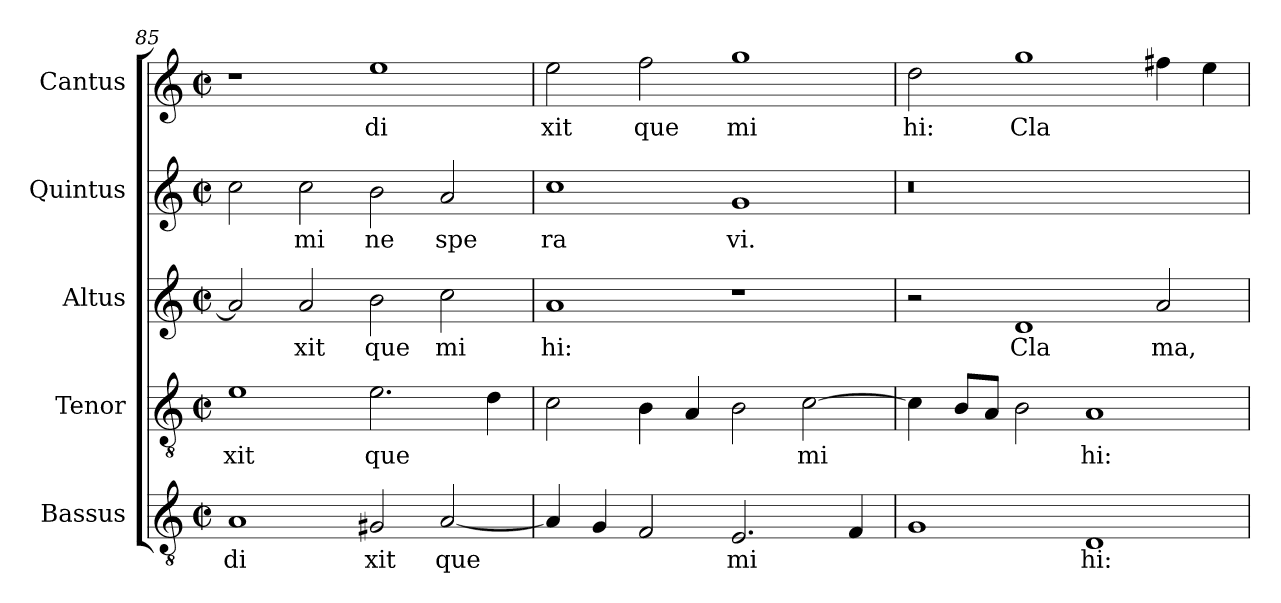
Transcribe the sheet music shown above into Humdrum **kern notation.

**kern	**text	**kern	**text	**kern	**text	**kern	**text	**kern	**text
*part5	*part5	*part4	*part4	*part3	*part3	*part2	*part2	*part1	*part1
*staff5	*staff5	*staff4	*staff4	*staff3	*staff3	*staff2	*staff2	*staff1	*staff1
*I"Bassus	*	*I"Tenor	*	*I"Altus	*	*I"Quintus	*	*I"Cantus	*
!!LO:PB:g=z
*clefGv2	*	*clefGv2	*	*clefG2	*	*clefG2	*	*clefG2	*
*	*	*	*	*k[]	*	*	*	*	*
*	*	*	*	*C:	*	*	*	*	*
*M2/2	*	*M2/2	*	*M2/2	*	*M2/2	*	*M2/2	*
*met(c|)	*	*met(c|)	*	*met(c|)	*	*met(c|)	*	*met(c|)	*
=85	=85	=85	=85	=85	=85	=85	=85	=85	=85
!	!LO:LY:b:cj	!	!LO:LY:b:cj	!	!	!	!	!	!
1A	di	1e	xit	2a/]	.	2cc\	.	1r	.
!	!	!	!	!	!LO:LY:b:cj	!	!LO:LY:b:cj	!	!
.	.	.	.	2a/	xit	2cc\	mi	.	.
!	!LO:LY:b:cj	!	!LO:LY:b	!	!LO:LY:b:cj	!	!LO:LY:b:cj	!	!LO:LY:b:cj
2G#X/	xit	2.e\	que	2b\	que	2b\	ne	1ee	di
!	!LO:LY:b	!	!	!	!LO:LY:b:cj	!	!LO:LY:b:cj	!	!
[<2A/	que	.	.	2cc\	mi	2a/	spe	.	.
.	.	4d\	.	.	.	.	.	.	.
=86	=86	=86	=86	=86	=86	=86	=86	=86	=86
!	!	!	!	!	!LO:LY:b:cj	!	!LO:LY:b:cj	!	!LO:LY:b:cj
4A/]	.	2c\	.	1a	hi:	1cc	ra	2ee\	xit
4G/	.	.	.	.	.	.	.	.	.
!	!	!	!	!	!	!	!	!	!LO:LY:b:cj
2F/	.	4B\	.	.	.	.	.	2ff\	que
.	.	4A/	.	.	.	.	.	.	.
!	!LO:LY:b	!	!	!	!	!	!LO:LY:b:cj	!	!LO:LY:b:cj
2.E/	mi	2B\	.	1r	.	1g	vi.	1gg	mi
!	!	!	!LO:LY:b	!	!	!	!	!	!
.	.	[>2c\	mi	.	.	.	.	.	.
4F/	.	.	.	.	.	.	.	.	.
=87	=87	=87	=87	=87	=87	=87	=87	=87	=87
!	!	!	!	!	!	!	!	!	!LO:LY:b:cj
1G	.	4c\]	.	2r	.	0r	.	2dd\	hi:
.	.	8B/L	.	.	.	.	.	.	.
.	.	8A/J	.	.	.	.	.	.	.
!	!	!	!	!	!LO:LY:b:cj	!	!	!	!LO:LY:b:cj
.	.	2B\	.	1d	Cla	.	.	1gg	Cla
!	!LO:LY:b:cj	!	!LO:LY:b:cj	!	!	!	!	!	!
1D	hi:	1A	hi:	.	.	.	.	.	.
!	!	!	!	!	!LO:LY:b:cj	!	!	!	!
.	.	.	.	2a/	ma,	.	.	4ff#X\	.
.	.	.	.	.	.	.	.	4ee\	.
=	=	=	=	=	=	=	=	=	=
*-	*-	*-	*-	*-	*-	*-	*-	*-	*-
